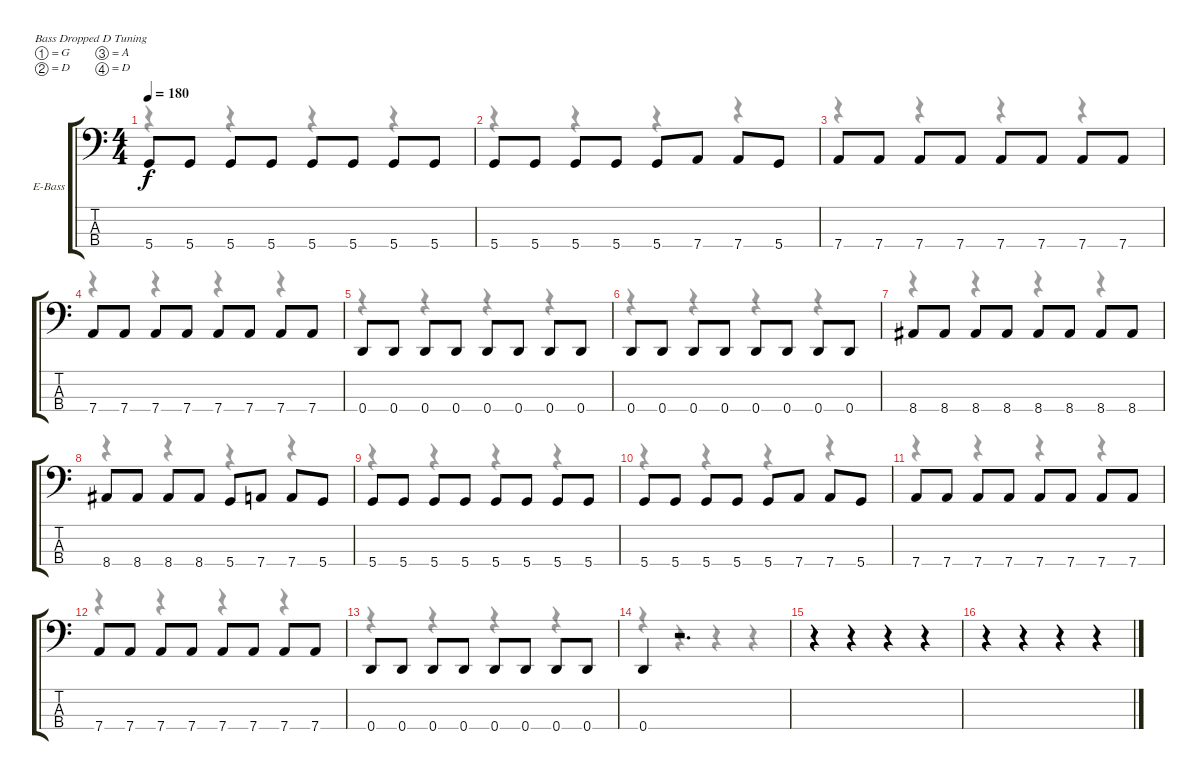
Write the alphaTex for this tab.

\bracketExtendMode groupsimilarinstruments
\firstSystemTrackNameOrientation horizontal
\otherSystemsTrackNameOrientation horizontal
\track ("Æ®ï¿½ï¿½ 3" "E-Bass") {instrument electricbasspick}
\staff {score tabs}
\tuning (G2 D2 A1 D1)
\voice
\ts (4 4)
\tempo 180
\clef f4
\ks c
5.4.8{dy f} 5.4.8 5.4.8 5.4.8 5.4.8 5.4.8 5.4.8 5.4.8 |
5.4.8 5.4.8 5.4.8 5.4.8 5.4.8 7.4.8 7.4.8 5.4.8 |
7.4.8 7.4.8 7.4.8 7.4.8 7.4.8 7.4.8 7.4.8 7.4.8 |
7.4.8 7.4.8 7.4.8 7.4.8 7.4.8 7.4.8 7.4.8 7.4.8 |
0.4.8 0.4.8 0.4.8 0.4.8 0.4.8 0.4.8 0.4.8 0.4.8 |
0.4.8 0.4.8 0.4.8 0.4.8 0.4.8 0.4.8 0.4.8 0.4.8 |
8.4.8 8.4.8 8.4.8 8.4.8 8.4.8 8.4.8 8.4.8 8.4.8 |
8.4.8 8.4.8 8.4.8 8.4.8 5.4.8 7.4.8 7.4.8 5.4.8 |
5.4.8 5.4.8 5.4.8 5.4.8 5.4.8 5.4.8 5.4.8 5.4.8 |
5.4.8 5.4.8 5.4.8 5.4.8 5.4.8 7.4.8 7.4.8 5.4.8 |
7.4.8 7.4.8 7.4.8 7.4.8 7.4.8 7.4.8 7.4.8 7.4.8 |
7.4.8 7.4.8 7.4.8 7.4.8 7.4.8 7.4.8 7.4.8 7.4.8 |
0.4.8 0.4.8 0.4.8 0.4.8 0.4.8 0.4.8 0.4.8 0.4.8 |
0.4.4 r.2{d} |
r.4 r.4 r.4 r.4 |
r.4 r.4 r.4 r.4
\voice
\clef f4
\ottava regular
\simile none
\ks c
r.4{dy mf} r.4 r.4 r.4 |
r.4 r.4 r.4 r.4 |
r.4 r.4 r.4 r.4 |
r.4 r.4 r.4 r.4 |
r.4 r.4 r.4 r.4 |
r.4 r.4 r.4 r.4 |
r.4 r.4 r.4 r.4 |
r.4 r.4 r.4 r.4 |
r.4 r.4 r.4 r.4 |
r.4 r.4 r.4 r.4 |
r.4 r.4 r.4 r.4 |
r.4 r.4 r.4 r.4 |
r.4 r.4 r.4 r.4 |
r.4 r.4 r.4 r.4 |
r.4 r.4 r.4 r.4 |
r.4 r.4 r.4 r.4
